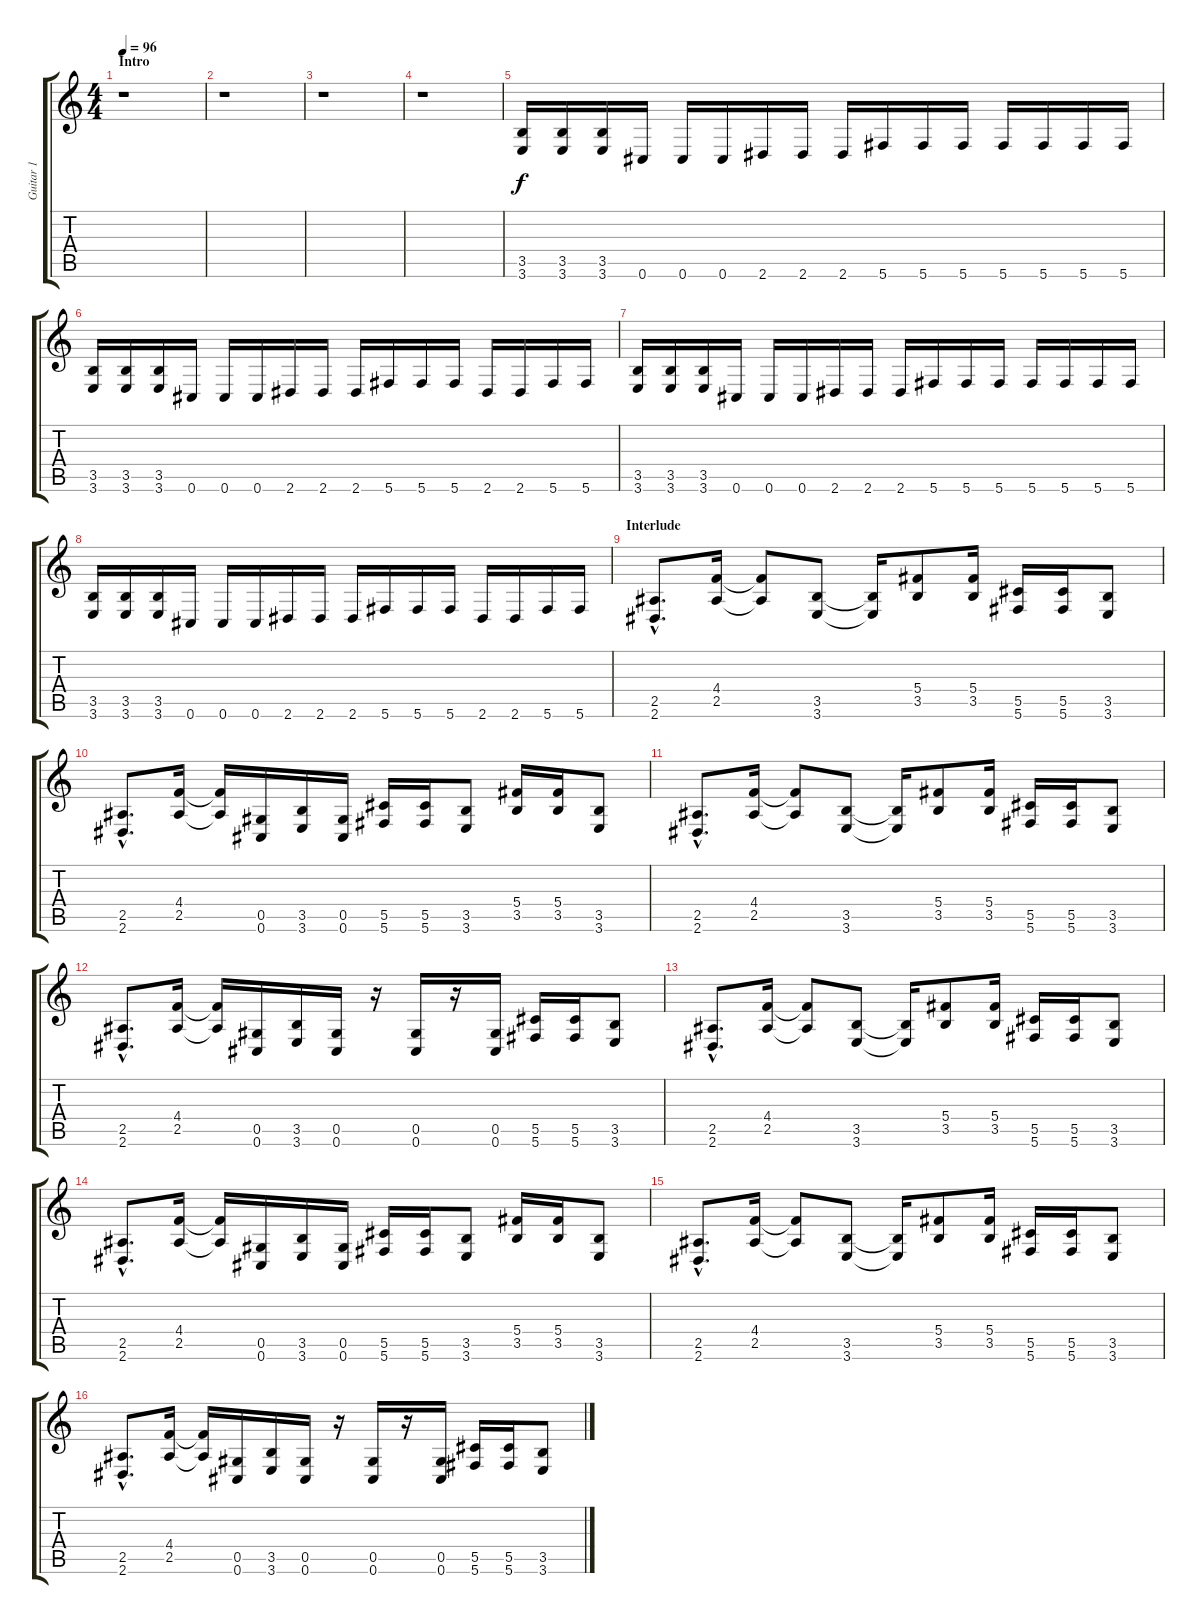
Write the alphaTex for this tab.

\track ("Guitar 1" "Guitar 1") {instrument distortionguitar}
\staff {score tabs}
\tuning (Eb4 Bb3 Gb3 Db3 Ab2 Db2) {hide}
\ts (4 4)
\section ("" "Intro")
\tempo 96
\clef g2
\ks c
r.1{dy f instrument distortionguitar} |
r.1 |
r.1 |
r.1 |
(3.5 3.6).16 (3.5 3.6).16 (3.5 3.6).16 0.6.16 0.6.16 0.6.16 2.6.16 2.6.16 2.6.16 5.6.16 5.6.16 5.6.16 5.6.16 5.6.16 5.6.16 5.6.16 |
(3.5 3.6).16 (3.5 3.6).16 (3.5 3.6).16 0.6.16 0.6.16 0.6.16 2.6.16 2.6.16 2.6.16 5.6.16 5.6.16 5.6.16 2.6.16 2.6.16 5.6.16 5.6.16 |
(3.5 3.6).16 (3.5 3.6).16 (3.5 3.6).16 0.6.16 0.6.16 0.6.16 2.6.16 2.6.16 2.6.16 5.6.16 5.6.16 5.6.16 5.6.16 5.6.16 5.6.16 5.6.16 |
(3.5 3.6).16 (3.5 3.6).16 (3.5 3.6).16 0.6.16 0.6.16 0.6.16 2.6.16 2.6.16 2.6.16 5.6.16 5.6.16 5.6.16 2.6.16 2.6.16 5.6.16 5.6.16 |
\section ("" "Interlude")
(2.5{hac} 2.6{hac}).8{d} (4.4 2.5).16 (4.4{t} 2.5{t}).8 (3.5 3.6).8 (3.5{t} 3.6{t}).16 (5.4 3.5).8 (5.4 3.5).16 (5.5 5.6).16 (5.5 5.6).16 (3.5 3.6).8 |
(2.5{hac} 2.6{hac}).8{d} (4.4 2.5).16 (4.4{t} 2.5{t}).16 (0.5 0.6).16 (3.5 3.6).16 (0.5 0.6).16 (5.5 5.6).16 (5.5 5.6).16 (3.5 3.6).8 (5.4 3.5).16 (5.4 3.5).16 (3.5 3.6).8 |
(2.5{hac} 2.6{hac}).8{d} (4.4 2.5).16 (4.4{t} 2.5{t}).8 (3.5 3.6).8 (3.5{t} 3.6{t}).16 (5.4 3.5).8 (5.4 3.5).16 (5.5 5.6).16 (5.5 5.6).16 (3.5 3.6).8 |
(2.5{hac} 2.6{hac}).8{d} (4.4 2.5).16 (4.4{t} 2.5{t}).16 (0.5 0.6).16 (3.5 3.6).16 (0.5 0.6).16 r.16 (0.5 0.6).16 r.16 (0.5 0.6).16 (5.5 5.6).16 (5.5 5.6).16 (3.5 3.6).8 |
(2.5{hac} 2.6{hac}).8{d} (4.4 2.5).16 (4.4{t} 2.5{t}).8 (3.5 3.6).8 (3.5{t} 3.6{t}).16 (5.4 3.5).8 (5.4 3.5).16 (5.5 5.6).16 (5.5 5.6).16 (3.5 3.6).8 |
(2.5{hac} 2.6{hac}).8{d} (4.4 2.5).16 (4.4{t} 2.5{t}).16 (0.5 0.6).16 (3.5 3.6).16 (0.5 0.6).16 (5.5 5.6).16 (5.5 5.6).16 (3.5 3.6).8 (5.4 3.5).16 (5.4 3.5).16 (3.5 3.6).8 |
(2.5{hac} 2.6{hac}).8{d} (4.4 2.5).16 (4.4{t} 2.5{t}).8 (3.5 3.6).8 (3.5{t} 3.6{t}).16 (5.4 3.5).8 (5.4 3.5).16 (5.5 5.6).16 (5.5 5.6).16 (3.5 3.6).8 |
(2.5{hac} 2.6{hac}).8{d} (4.4 2.5).16 (4.4{t} 2.5{t}).16 (0.5 0.6).16 (3.5 3.6).16 (0.5 0.6).16 r.16 (0.5 0.6).16 r.16 (0.5 0.6).16 (5.5 5.6).16 (5.5 5.6).16 (3.5 3.6).8
